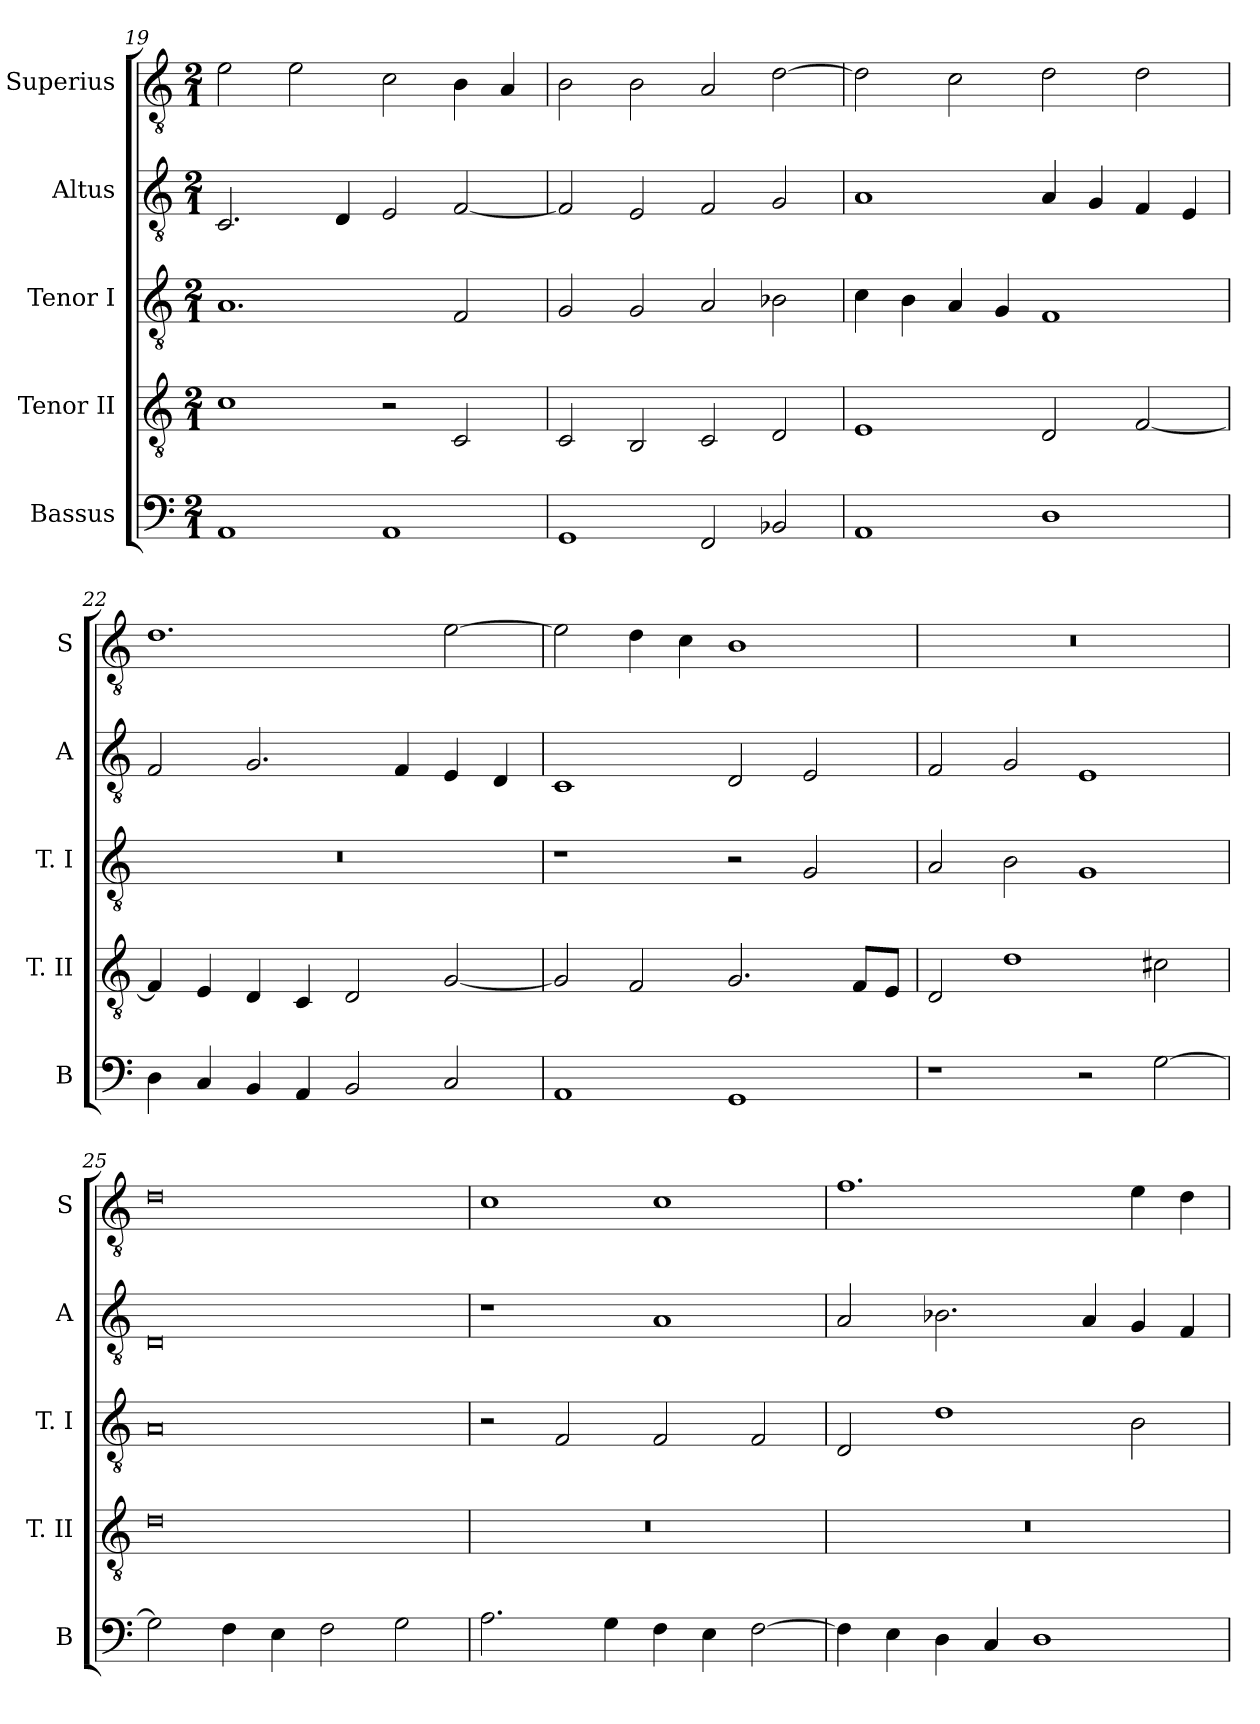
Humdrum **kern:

**kern	**kern	**kern	**kern	**kern
*part5	*part4	*part3	*part2	*part1
*staff5	*staff4	*staff3	*staff2	*staff1
*I"Bassus	*I"Tenor II	*I"Tenor I	*I"Altus	*I"Superius
*I'B	*I'T. II	*I'T. I	*I'A	*I'S
*clefF4	*clefGv2	*clefGv2	*clefGv2	*clefGv2
*k[]	*k[]	*k[]	*k[]	*k[]
*C:	*C:	*C:	*C:	*C:
*M2/1	*M2/1	*M2/1	*M2/1	*M2/1
=19	=19	=19	=19	=19
1AA	1c	1.A	2.C	2e
.	.	.	.	2e
.	.	.	4D	.
1AA	2r	.	2E	2c
.	2C	2F	[2F	4B
.	.	.	.	4A
=20	=20	=20	=20	=20
1GG	2C	2G	2F]	2B
.	2BB	2G	2E	2B
2FF	2C	2A	2F	2A
2BB-X	2D	2B-X	2G	[2d
=21	=21	=21	=21	=21
1AA	1E	4c	1A	2d]
.	.	4B	.	.
.	.	4A	.	2c
.	.	4G	.	.
1D	2D	1F	4A	2d
.	.	.	4G	.
.	[2F	.	4F	2d
.	.	.	4E	.
=22	=22	=22	=22	=22
4D	4F]	0r	2F	1.d
4C	4E	.	.	.
4BB	4D	.	2.G	.
4AA	4C	.	.	.
2BB	2D	.	.	.
.	.	.	4F	.
2C	[2G	.	4E	[2e
.	.	.	4D	.
=23	=23	=23	=23	=23
1AA	2G]	1r	1C	2e]
.	2F	.	.	4d
.	.	.	.	4c
1GG	2.G	2r	2D	1B
.	.	2G	2E	.
.	8FL	.	.	.
.	8EJ	.	.	.
=24	=24	=24	=24	=24
1r	2D	2A	2F	0r
.	1d	2B	2G	.
2r	.	1G	1E	.
[2G	2c#X	.	.	.
=25	=25	=25	=25	=25
2G]	0d	0A	0D	0d
4F	.	.	.	.
4E	.	.	.	.
2F	.	.	.	.
2G	.	.	.	.
=26	=26	=26	=26	=26
2.A	0r	2r	1r	1c
.	.	2F	.	.
4G	.	.	.	.
4F	.	2F	1A	1c
4E	.	.	.	.
[2F	.	2F	.	.
=27	=27	=27	=27	=27
4F]	0r	2D	2A	1.f
4E	.	.	.	.
4D	.	1d	2.B-X	.
4C	.	.	.	.
1D	.	.	.	.
.	.	.	4A	.
.	.	2B	4G	4e
.	.	.	4F	4d
=	=	=	=	=
*-	*-	*-	*-	*-
